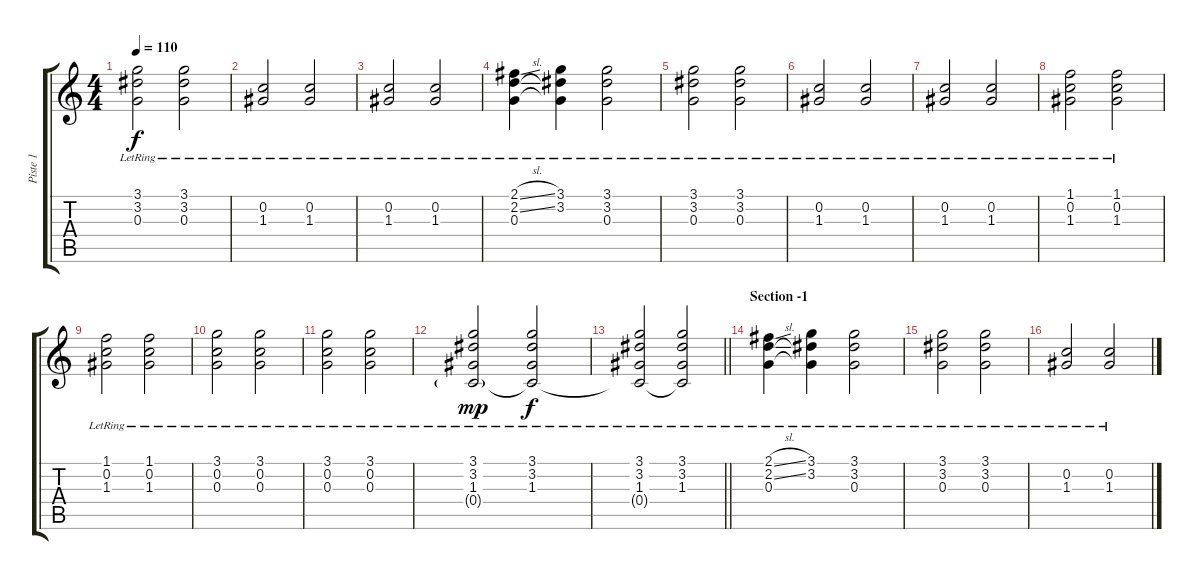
\track ("Piste 1" "Piste 1") {instrument acousticguitarsteel}
\staff {score tabs}
\tuning (E4 C4 G3 C3 G2 C2) {hide}
\ts (4 4)
\tempo 110
\clef g2
\ks c
(3.1{lr} 3.2{lr} 0.3{lr}).2{dy f} (3.1{lr} 3.2{lr} 0.3{lr}).2 |
(0.2{lr} 1.3{lr}).2 (0.2{lr} 1.3{lr}).2 |
(0.2{lr} 1.3{lr}).2 (0.2{lr} 1.3{lr}).2 |
(2.1{sl lr} 2.2{sl lr} 0.3{lr}).4 (3.1{lr} 3.2{lr} 0.3{t}).4 (3.1{lr} 3.2{lr} 0.3{lr}).2 |
(3.1{lr} 3.2{lr} 0.3{lr}).2 (3.1{lr} 3.2{lr} 0.3{lr}).2 |
(0.2{lr} 1.3{lr}).2 (0.2{lr} 1.3{lr}).2 |
(0.2{lr} 1.3{lr}).2 (0.2{lr} 1.3{lr}).2 |
(1.1{lr} 0.2{lr} 1.3{lr}).2 (1.1{lr} 0.2{lr} 1.3{lr}).2 |
(1.1{lr} 0.2{lr} 1.3{lr}).2 (1.1{lr} 0.2{lr} 1.3{lr}).2 |
(3.1{lr} 0.2{lr} 0.3{lr}).2 (3.1{lr} 0.2{lr} 0.3{lr}).2 |
(3.1{lr} 0.2{lr} 0.3{lr}).2 (3.1{lr} 0.2{lr} 0.3{lr}).2 |
(3.1{lr} 3.2{lr} 1.3{lr} 0.4{g lr}).2{dy mp} (3.1{lr} 3.2{lr} 1.3{lr} 0.4{t}).2{dy f} |
\barLineRight lightlight
(3.1{lr} 3.2{lr} 1.3{lr} 0.4{t}).2 (3.1{lr} 3.2{lr} 1.3{lr} 0.4{t}).2 |
\section ("" "Section -1")
(2.1{sl lr} 2.2{sl lr} 0.3{lr}).4 (3.1{lr} 3.2{lr} 0.3{t}).4 (3.1{lr} 3.2{lr} 0.3{lr}).2 |
(3.1{lr} 3.2{lr} 0.3{lr}).2 (3.1{lr} 3.2{lr} 0.3{lr}).2 |
(0.2{lr} 1.3{lr}).2 (0.2{lr} 1.3{lr}).2
